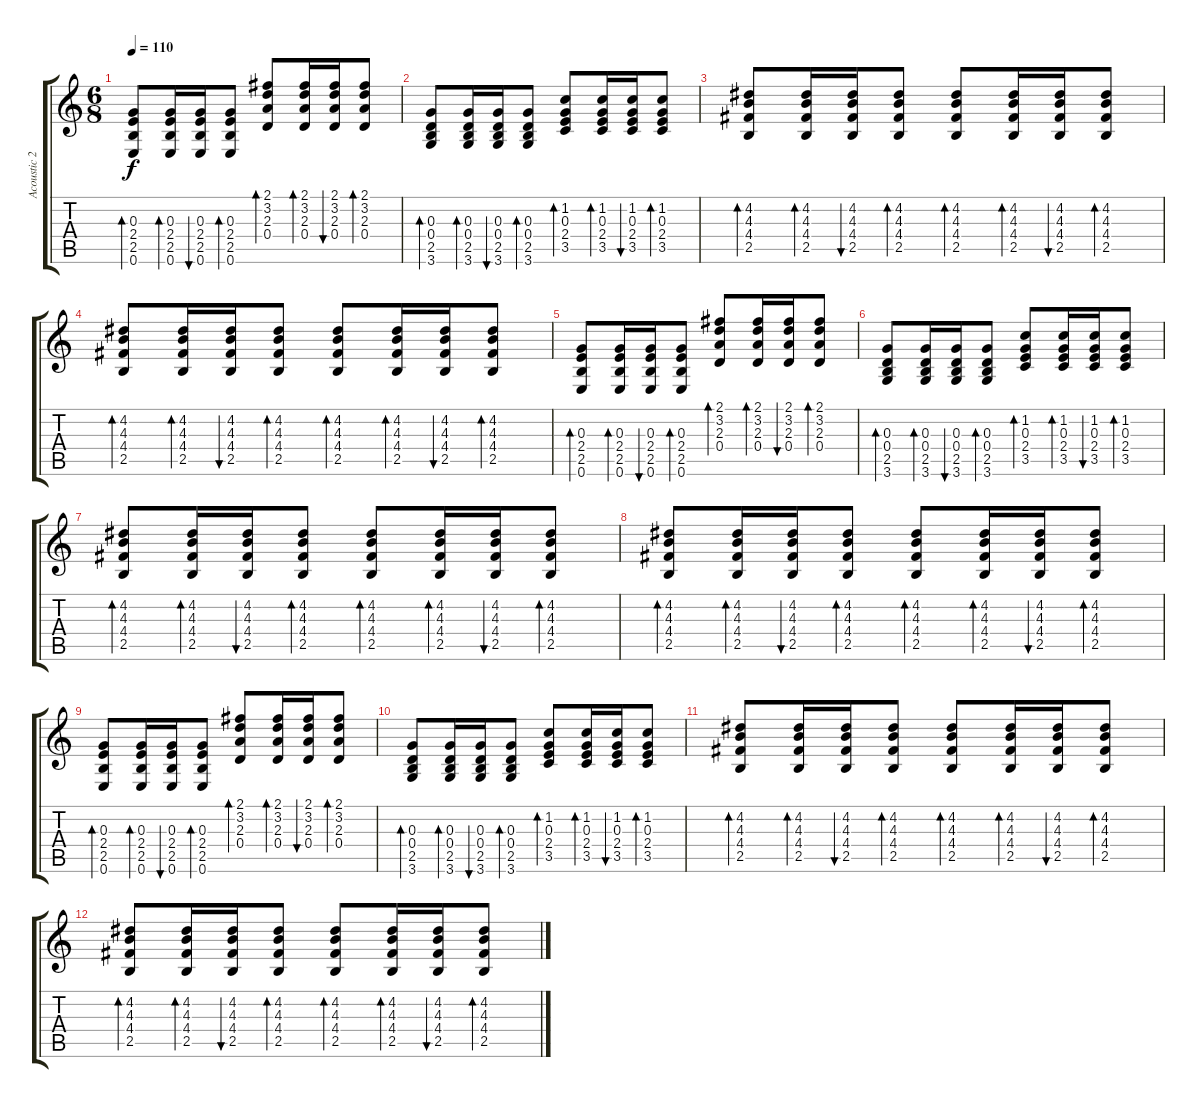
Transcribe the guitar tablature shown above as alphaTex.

\track ("Acoustic 2" "Acoustic 2") {instrument acousticguitarnylon}
\staff {score tabs}
\tuning (E4 B3 G3 D3 A2 E2) {hide}
\ts (6 8)
\tempo 110
\clef g2
\ks c
(0.3 2.4 2.5 0.6).8{bd 60 dy f} (0.3 2.4 2.5 0.6).16{bd 60} (0.3 2.4 2.5 0.6).16{bu 60} (0.3 2.4 2.5 0.6).8{bd 60} (2.1 3.2 2.3 0.4).8{bd 60} (2.1 3.2 2.3 0.4).16{bd 60} (2.1 3.2 2.3 0.4).16{bu 60} (2.1 3.2 2.3 0.4).8{bd 60} |
(0.3 0.4 2.5 3.6).8{bd 60} (0.3 0.4 2.5 3.6).16{bd 60} (0.3 0.4 2.5 3.6).16{bu 60} (0.3 0.4 2.5 3.6).8{bd 60} (1.2 0.3 2.4 3.5).8{bd 60} (1.2 0.3 2.4 3.5).16{bd 60} (1.2 0.3 2.4 3.5).16{bu 60} (1.2 0.3 2.4 3.5).8{bd 60} |
(4.2 4.3 4.4 2.5).8{bd 60 volume 5} (4.2 4.3 4.4 2.5).16{bd 60} (4.2 4.3 4.4 2.5).16{bu 60} (4.2 4.3 4.4 2.5).8{bd 60} (4.2 4.3 4.4 2.5).8{bd 60} (4.2 4.3 4.4 2.5).16{bd 60} (4.2 4.3 4.4 2.5).16{bu 60} (4.2 4.3 4.4 2.5).8{bd 60} |
(4.2 4.3 4.4 2.5).8{bd 60} (4.2 4.3 4.4 2.5).16{bd 60} (4.2 4.3 4.4 2.5).16{bu 60} (4.2 4.3 4.4 2.5).8{bd 60} (4.2 4.3 4.4 2.5).8{bd 60} (4.2 4.3 4.4 2.5).16{bd 60} (4.2 4.3 4.4 2.5).16{bu 60} (4.2 4.3 4.4 2.5).8{bd 60} |
(0.3 2.4 2.5 0.6).8{bd 60} (0.3 2.4 2.5 0.6).16{bd 60} (0.3 2.4 2.5 0.6).16{bu 60} (0.3 2.4 2.5 0.6).8{bd 60} (2.1 3.2 2.3 0.4).8{bd 60} (2.1 3.2 2.3 0.4).16{bd 60} (2.1 3.2 2.3 0.4).16{bu 60} (2.1 3.2 2.3 0.4).8{bd 60} |
(0.3 0.4 2.5 3.6).8{bd 60} (0.3 0.4 2.5 3.6).16{bd 60} (0.3 0.4 2.5 3.6).16{bu 60} (0.3 0.4 2.5 3.6).8{bd 60} (1.2 0.3 2.4 3.5).8{bd 60} (1.2 0.3 2.4 3.5).16{bd 60} (1.2 0.3 2.4 3.5).16{bu 60} (1.2 0.3 2.4 3.5).8{bd 60} |
(4.2 4.3 4.4 2.5).8{bd 60} (4.2 4.3 4.4 2.5).16{bd 60} (4.2 4.3 4.4 2.5).16{bu 60} (4.2 4.3 4.4 2.5).8{bd 60} (4.2 4.3 4.4 2.5).8{bd 60} (4.2 4.3 4.4 2.5).16{bd 60} (4.2 4.3 4.4 2.5).16{bu 60} (4.2 4.3 4.4 2.5).8{bd 60} |
(4.2 4.3 4.4 2.5).8{bd 60} (4.2 4.3 4.4 2.5).16{bd 60} (4.2 4.3 4.4 2.5).16{bu 60} (4.2 4.3 4.4 2.5).8{bd 60} (4.2 4.3 4.4 2.5).8{bd 60 volume 0} (4.2 4.3 4.4 2.5).16{bd 60} (4.2 4.3 4.4 2.5).16{bu 60} (4.2 4.3 4.4 2.5).8{bd 60} |
(0.3 2.4 2.5 0.6).8{bd 60} (0.3 2.4 2.5 0.6).16{bd 60} (0.3 2.4 2.5 0.6).16{bu 60} (0.3 2.4 2.5 0.6).8{bd 60} (2.1 3.2 2.3 0.4).8{bd 60} (2.1 3.2 2.3 0.4).16{bd 60} (2.1 3.2 2.3 0.4).16{bu 60} (2.1 3.2 2.3 0.4).8{bd 60} |
(0.3 0.4 2.5 3.6).8{bd 60} (0.3 0.4 2.5 3.6).16{bd 60} (0.3 0.4 2.5 3.6).16{bu 60} (0.3 0.4 2.5 3.6).8{bd 60} (1.2 0.3 2.4 3.5).8{bd 60} (1.2 0.3 2.4 3.5).16{bd 60} (1.2 0.3 2.4 3.5).16{bu 60} (1.2 0.3 2.4 3.5).8{bd 60} |
(4.2 4.3 4.4 2.5).8{bd 60} (4.2 4.3 4.4 2.5).16{bd 60} (4.2 4.3 4.4 2.5).16{bu 60} (4.2 4.3 4.4 2.5).8{bd 60} (4.2 4.3 4.4 2.5).8{bd 60} (4.2 4.3 4.4 2.5).16{bd 60} (4.2 4.3 4.4 2.5).16{bu 60} (4.2 4.3 4.4 2.5).8{bd 60} |
(4.2 4.3 4.4 2.5).8{bd 60} (4.2 4.3 4.4 2.5).16{bd 60} (4.2 4.3 4.4 2.5).16{bu 60} (4.2 4.3 4.4 2.5).8{bd 60} (4.2 4.3 4.4 2.5).8{bd 60} (4.2 4.3 4.4 2.5).16{bd 60} (4.2 4.3 4.4 2.5).16{bu 60} (4.2 4.3 4.4 2.5).8{bd 60}
